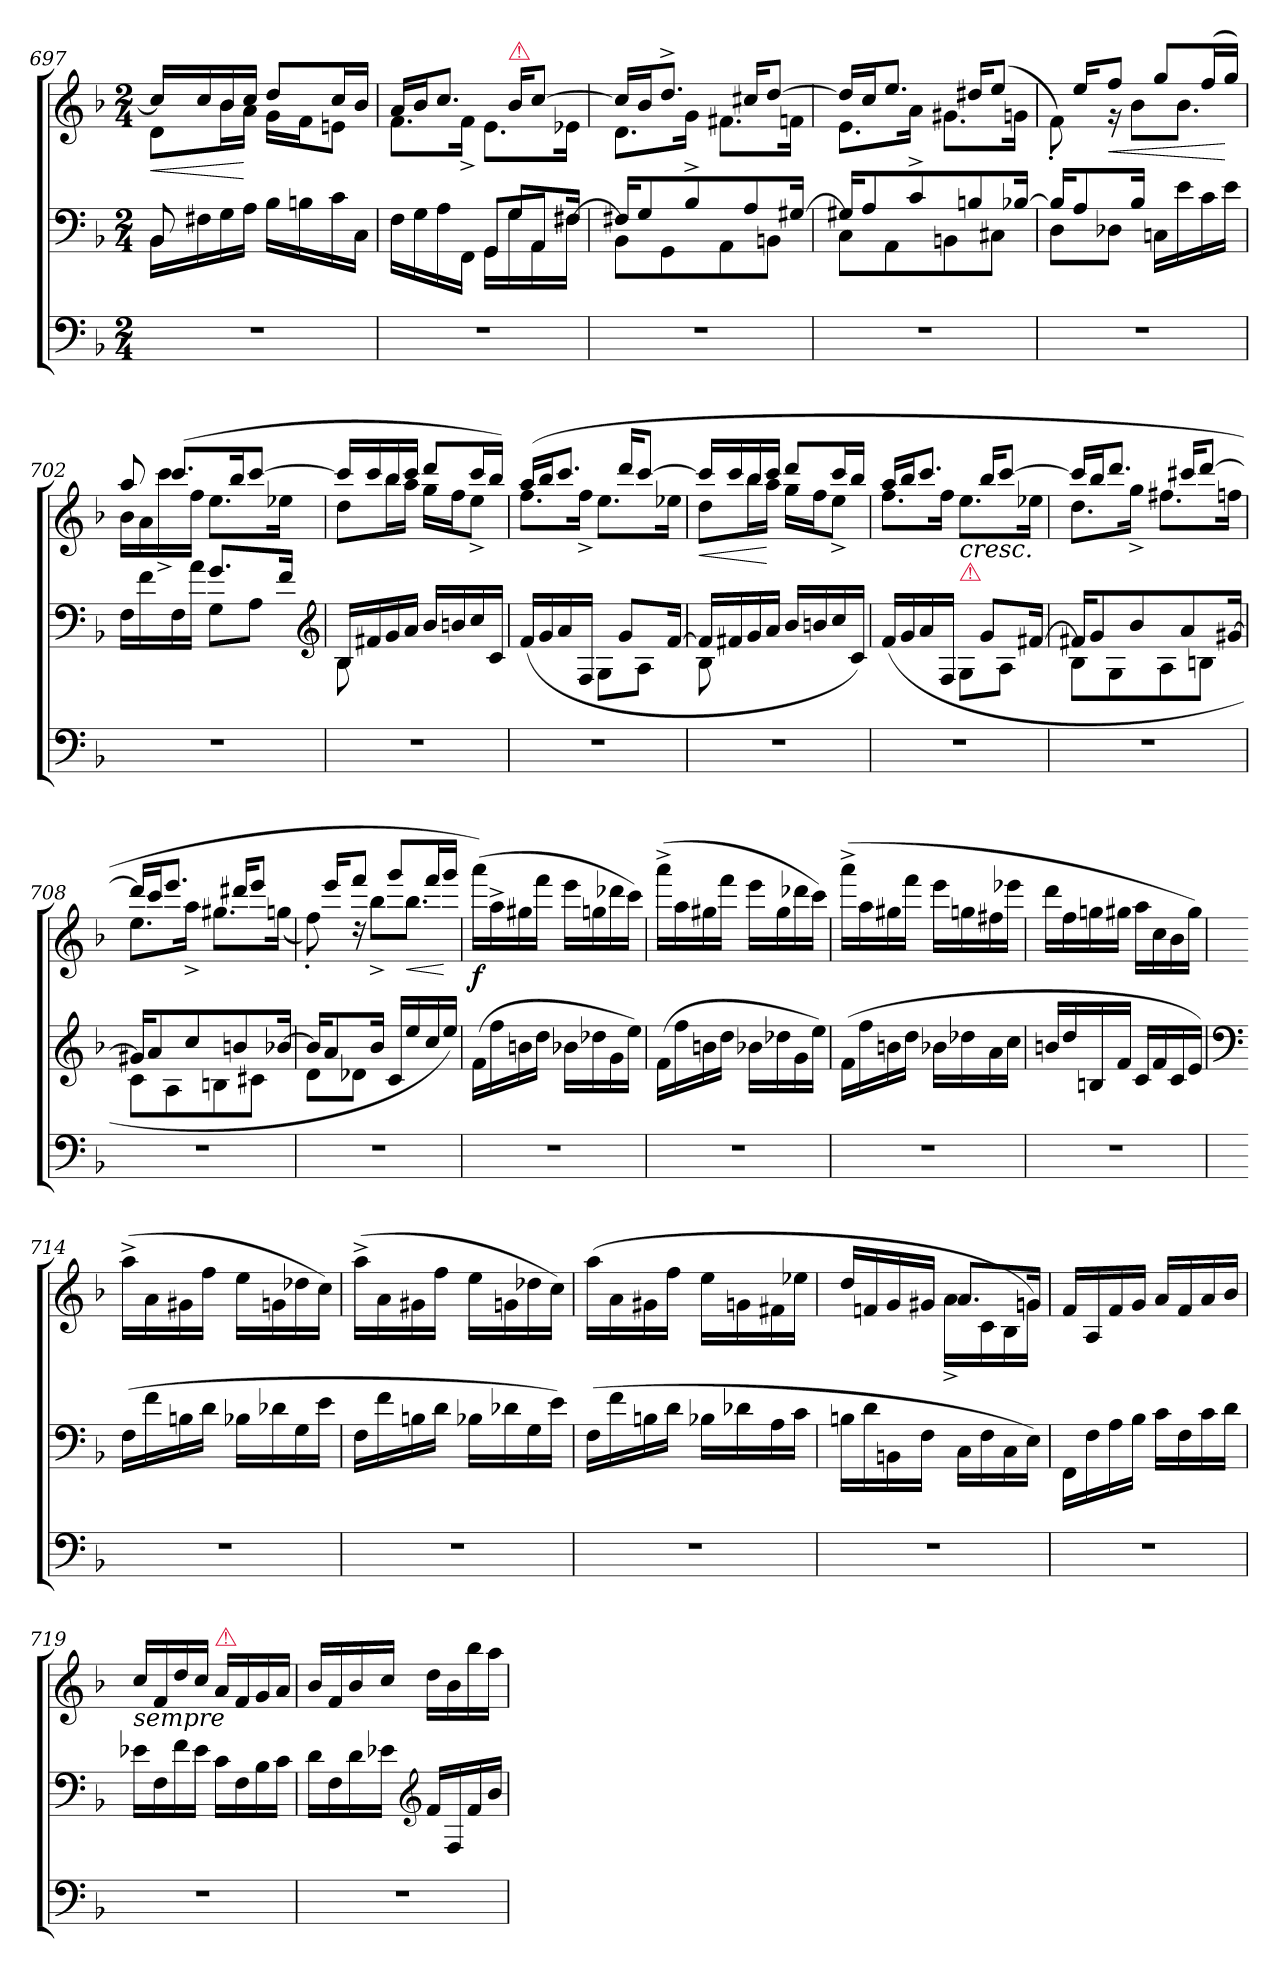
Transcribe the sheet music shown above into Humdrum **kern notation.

**kern	**kern	**kern	**dynam
*part2	*part1	*part1	*part1
*staff3	*staff2	*staff1	*staff1/2
*clefF4	*clefF4	*clefG2	*
*k[b-]	*k[b-]	*k[b-]	*
*F:	*F:	*F:	*
*M2/4	*M2/4	*M2/4	*
=697	=697	=697	=697
*	*^	*^	*
!	!	!	!	!	!LO:HP:b
2r	8BB-	16BB-LL	16ccLL]	8dL	<
.	.	16F#X	16cc	.	.
.	8reyy	16G	16b-	16b-L	.
.	.	16AJJ	16ccJJ	16aJJ	[
.	4rgyy	16B-LL	8ddL	16gLL	.
.	.	16Bn	.	16fJ	.
.	.	16c	16ccL	8enJ	.
.	.	16CJJ	16b-JJ	.	.
=698	=698	=698	=698	=698	=698
*	*	*^	*	*	*
2r	8ryy	4ryy	16F\LL	16aLL	8.fL	.
.	.	.	16G\	16b-J	.	.
.	8ryy	.	16A\	8.ccJ	.	.
.	.	.	16FF\JJ	.	16f^<Jk	.
.	16ryy	8GG/L	16GG\LL	.	8.eL	.
!	!	!	!	!LO:TX:a:i:color=crimson:t=⚠	!	!
.	8GL	.	16G\	16b-KL	.	.
.	.	8AA/J	16AA\	[8ccJ	.	.
.	16F#XJk	.	[16F#X\JJ	.	16e-XJk	.
*	*	*v	*v	*	*	*
=699	=699	=699	=699	=699	=699
2r	16F#XKL]	8BB-L	16ccLL]	8.dL	.
.	8G	.	16b-J	.	.
.	.	8GG	8.dd^>J	.	.
.	8B-^<	.	.	16gJk	.
.	.	8AA	.	8.f#XL	.
.	8A	.	16cc#XKL	.	.
.	.	8BBnJ	[8ddJ	.	.
.	[16G#XJk	.	.	16fnJk	.
=700	=700	=700	=700	=700	=700
2r	16G#XKL]	8CL	16ddLL]	8.eL	.
.	8A	.	16ccJ	.	.
.	.	8AA	8.eeJ	.	.
.	8c^<	.	.	16aJk	.
.	.	8BBn	.	8.g#XL	.
.	8Bn	.	16dd#XKL	.	.
.	.	8C#XJ	(8eeJ	.	.
.	[16B-XJk	.	.	16gnJk	.
=701	=701	=701	=701	=701	=701
2r	16B-KL]	8DL	16ryy	8f'>)	.
.	8A	.	16eeKL	.	.
!	!	!	!	!	!LO:HP:b
.	.	8D-XJ	8ffJ	16rg	<
.	16B-Jk	.	.	8b-L	.
.	4reyy	16CnLL	8ggL	.	.
.	.	16e	.	8.b-J	.
.	.	16c	(<16ffL	.	.
.	.	16eJJ	16ggJJ)	.	[
=702	=702	=702	=702	=702	=702
2r	16ryy	16FLL	8aa	16b-LL	.
.	16ryy	16f	.	16a	.
.	16ryy	16F	(8.cccL	16ccc^<	.
.	16ryy	16aJJ	.	16ffJJ	.
.	8.gL	8GL	.	8.eeL	.
.	.	.	16bb-K	.	.
.	.	8AJ	[8cccJ	.	.
.	16fJk	.	.	16ee-XJk	.
*	*clefG2	*	*	*	*
=703	=703	=703	=703	=703	=703
2r	16B-LL	8B-	16cccLL]	8ddL	.
.	16f#X	.	16ccc	.	.
.	16g	8rFyy	16bb-	16bb-L	.
.	16aJJ	.	16cccJJ	16aaJJ	.
.	16b-LL	4rAyy	8dddL	16ggLL	.
.	16bn	.	.	16ffJ	.
.	16cc	.	16cccL	8ee^<J	.
.	16cJJ	.	16bb-JJ)	.	.
=704	=704	=704	=704	=704	=704
2r	(16fLL	4rFyy	(16aaLL	8.ffL	.
.	16g	.	16bb-J	.	.
.	16a	.	8.cccJ	.	.
.	16FJJ	.	.	16ff^<Jk	.
.	16rgyy	8GL	.	8.eeL	.
.	8gL	.	16dddKL	.	.
.	.	8AJ	[8cccJ	.	.
.	[16fJk	.	.	16ee-XJk	.
=705	=705	=705	=705	=705	=705
!	!	!	!	!	!LO:HP:b
2r	16fLL]	8B-	16cccLL]	8ddL	<
.	16f#X	.	16ccc	.	.
.	16g	8rAyy	16bb-	16bb-L	.
.	16aJJ	.	16cccJJ	16aaJJ	[
.	16b-LL	4rAyy	8dddL	16ggLL	.
.	16bn	.	.	16ffJ	.
.	16cc	.	16cccL	8ee^<J	.
.	16cJJ)	.	16bb-JJ	.	.
=706	=706	=706	=706	=706	=706
2r	(<16fLL	4rFyy	16aaLL	8.ffL	.
.	16g	.	16bb-J	.	.
.	16a	.	8.cccJ	.	.
.	16FJJ	.	.	16ffJk	.
!	!	!	!	!LO:TX:b:i:color=crimson:t=⚠	!
!	!	!	!	!	!LO:HP:b
.	16rgyy	8GL	.	8.eeL	<
.	8gL	.	16bb-KL	.	.
.	.	8AJ	[8cccJ	.	.
.	[16f#XJk	.	.	16ee-XJk	.
=707	=707	=707	=707	=707	=707
2r	16f#XKL]	8B-L	16cccLL]	8.ddL	.
.	8g	.	16bb-J	.	.
.	.	8G	8.dddJ	.	.
.	8b-	.	.	16gg^<Jk	.
.	.	8A	.	8.ff#XL	.
.	8a	.	16ccc#XKL	.	.
.	.	8BnJ	[8dddJ	.	.
.	[16g#XJk	.	.	16ffnJk	.
=708	=708	=708	=708	=708	=708
2r	16g#XKL]	8cL	16dddLL]	8.eeL	.
.	8a	.	16cccJ	.	.
.	.	8A	8.eeeJ	.	.
.	8cc	.	.	16aa^<Jk	.
.	.	8Bn	.	8.gg#XL	.
.	8bn	.	16ddd#XKL	.	.
.	.	8c#XJ	8eeeJ	.	.
.	[16b-XJk	.	.	(>16ggnJk	.
=709	=709	=709	=709	=709	=709
2r	16b-KL]	8dL	16ryy	8ff'>)	.
.	8a	.	16eeeKL	.	.
.	.	8d-XJ	8fffJ	16rdd	.
.	16b-Jk	.	.	8bb-^<L	.
.	4rddyy	16cLL	8gggL	.	.
!	!	!	!	!	!LO:HP:b
.	.	16ee	.	8.bb-J	<
.	.	16cc	16fffL	.	.
.	.	16eeJJ)	16gggJJ	.	[
*	*v	*v	*	*	*
*	*	*v	*v	*
.	.	.	[
=710	=710	=710	=710
!	!	!	!LO:DY:b
2r	(16fLL	(16aaaLL)	f
.	16ff	16aa^<	.
.	16bn	16gg#X	.
.	16ddJJ	16fffJJ	.
.	16b-XLL	16eeeLL	.
.	16dd-X	16ggn	.
.	16g	16ddd-X	.
.	16eeJJ)	16cccJJ)	.
=711	=711	=711	=711
2r	(16fLL	(16aaa^<LL	.
.	16ff	16aa	.
.	16bn	16gg#X	.
.	16ddJJ	16fffJJ	.
.	16b-XLL	16eeeLL	.
.	16dd-X	16gg#	.
.	16g	16ddd-X	.
.	16eeJJ)	16cccJJ)	.
=712	=712	=712	=712
2r	(16fLL	(16aaa^<LL	.
.	16ff	16aa	.
.	16bn	16gg#X	.
.	16ddJJ	16fffJJ	.
.	16b-XLL	16eeeLL	.
.	16dd-X	16ggn	.
.	16a	16ff#X	.
.	16ccJJ	16eee-XJJ	.
=713	=713	=713	=713
2r	16bnLL	16dddLL	.
.	16dd	16ff	.
.	16Bn	16ggn	.
.	16fJJ	16gg#XJJ	.
.	16cLL	16aaLL	.
.	16f	16cc	.
.	16c	16b-	.
.	16eJJ)	16gg#JJ)	.
=714	=714	=714	=714
*	*clefF4	*	*
2r	(16FLL	(16aa^<LL	.
.	16f	16a	.
.	16Bn	16g#X	.
.	16dJJ	16ffJJ	.
.	16B-XLL	16eeLL	.
.	16d-X	16gn	.
.	16G	16dd-X	.
.	16eJJ	16ccJJ)	.
=715	=715	=715	=715
2r	16FLL	(16aa^<LL	.
.	16f	16a	.
.	16Bn	16g#X	.
.	16dJJ	16ffJJ	.
.	16B-XLL	16eeLL	.
.	16d-X	16gn	.
.	16G	16dd-X	.
.	16eJJ)	16ccJJ)	.
=716	=716	=716	=716
2r	(16FLL	(16aaLL	.
.	16f	16a	.
.	16Bn	16g#X	.
.	16dJJ	16ffJJ	.
.	16B-XLL	16eeLL	.
.	16d-X	16gn	.
.	16A	16f#X	.
.	16cJJ	16ee-XJJ	.
=717	=717	=717	=717
*	*	*^	*
2r	16BnLL	4raayy	16dd/LL	.
.	16d	.	16fn/	.
.	16BBn	.	16g/	.
.	16FJJ	.	16g#X/JJ	.
.	16CLL	8.aL	16a^>LL	.
.	16F	.	16c	.
.	16C	.	16B-	.
.	16EJJ)	16gnJk	16gnJJ)	.
*	*	*v	*v	*
=718	=718	=718	=718
2r	16FFLL	16fLL	.
.	16F	16A	.
.	16A	16f	.
.	16B-JJ	16gJJ	.
.	16cLL	16aLL	.
.	16F	16f	.
.	16c	16a	.
.	16dJJ	16b-JJ	.
=719	=719	=719	=719
!	!	!LO:TX:b:i:t=sempre	!
2r	16e-XLL	16cc/LL	.
.	16F	16f/	.
.	16f	16dd/	.
.	16e-JJ	16cc/JJ	.
!	!	!LO:TX:a:i:color=crimson:t=⚠	!
.	16cLL	16aLL	.
.	16F	16f	.
.	16B-	16g	.
.	16cJJ	16aJJ	.
=720	=720	=720	=720
2r	16dLL	16b-/LL	.
.	16F	16f/	.
.	16d	16b-/	.
.	16e-XJJ	16cc/JJ	.
*	*clefG2	*	*
.	16fLL	16ddLL	.
.	16F	16b-	.
.	16f	16bb-	.
.	16b-JJ	16aaJJ	.
=	=	=	=
*-	*-	*-	*-
